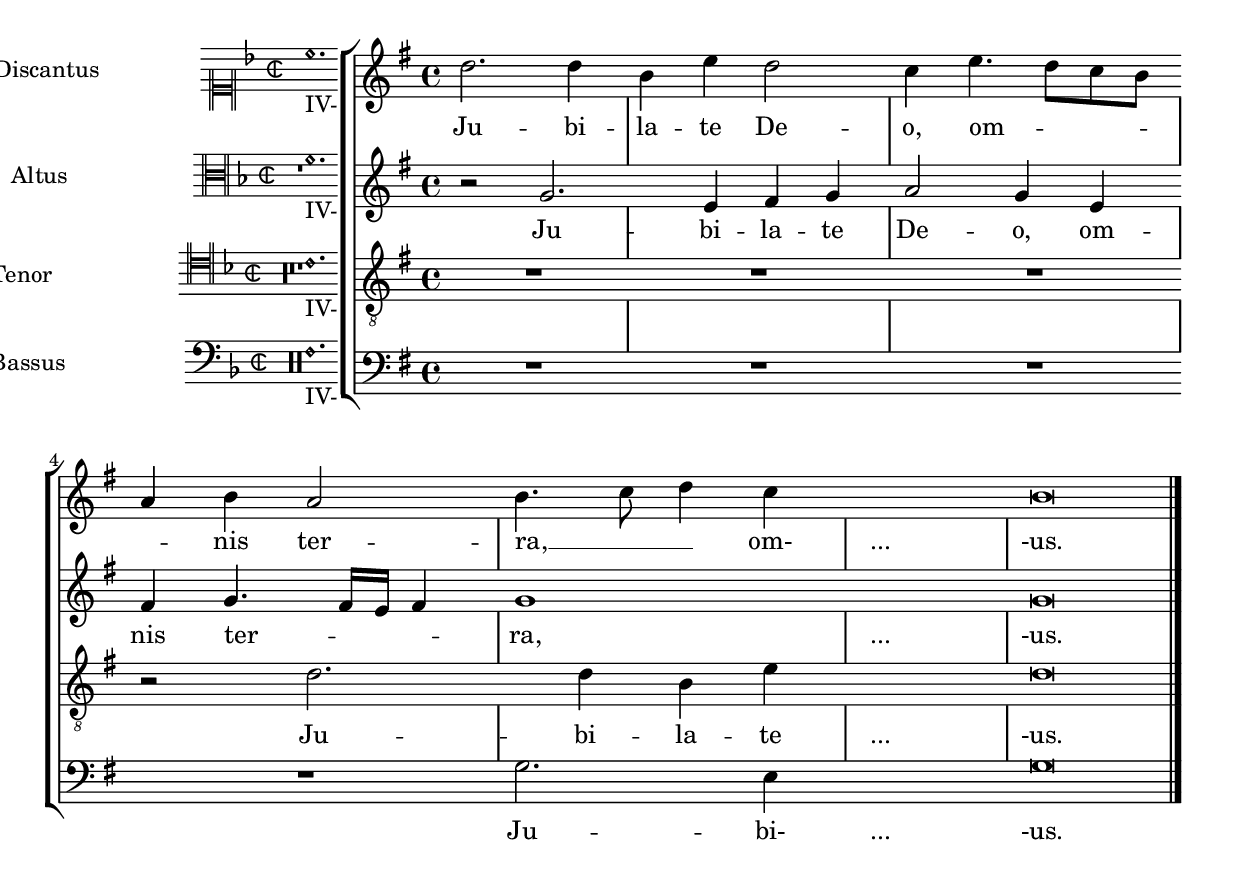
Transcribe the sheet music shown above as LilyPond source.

%% Do not edit this file; it is auto-generated from LSR http://lsr.dsi.unimi.it
%% This file is in the public domain.
%% Tags: ancient-notation, tweaks-and-overrides
\version "2.11.35"

\header { texidoc = "
As a workaround to get real incipits which are independent from the
main score these are included as a markup into the field normally used
for the instrument name. As for now lyrics can only be added as a
direct markup. It doesn't unfortunately conform with the spacing of the
main lyrics.
" }
% begin verbatim
global = {
  \set Score.skipBars = ##t
  \key g \major
  \time 4/4
  
  %make the staff lines invisible on staves
  \override Staff.BarLine #'transparent = ##t
  \skip 1*8 % the actual music

  % let finis bar go through all staves
  \override Staff.BarLine #'transparent = ##f

  % finis bar
  \bar "|."
}

  
discantusNotes = {
  \transpose c' c'' {
    \clef "treble"
    d'2. d'4 |
    b e' d'2 |
    c'4 e'4.( d'8 c' b |
    a4) b a2 |
    b4.( c'8 d'4) c'4 |
    \once \override NoteHead #'transparent = ##t c'1 |
    b\breve |
  }
}

discantusLyrics = \lyricmode {
  Ju -- bi -- |
  la -- te De -- |
  o, om --
  nis ter -- |
  ra, __ om- |
  "..." |
  -us. |
}

altusNotes = {
  \transpose c' c'' {
    \clef "treble"
    r2 g2. e4 fis g | % two bars
    a2 g4 e |
    fis g4.( fis16 e fis4) |
    g1 |
    \once \override NoteHead #'transparent = ##t g1 |
    g\breve |
  }
}

altusLyrics = \lyricmode {
  Ju -- bi -- la -- te | % two bars
  De -- o, om -- |
  nis ter -- ra, |
  "..." |
  -us. |
}

tenorNotes = {
  \transpose c' c' {
    \clef "treble_8"
    R1 |
    R1 |
    R1 |
    r2 d'2. d'4 b e' | % two bars
    \once \override NoteHead #'transparent = ##t e'1 |
    d'\breve |
  }
}

tenorLyrics = \lyricmode {
  Ju -- bi -- la -- te | % two bars
  "..." |
  -us. 
}

bassusNotes = {
  \transpose c' c' {
    \clef "bass"
    R1 |
    R1 |
    R1 |
    R1 |
    g2. e4 |
    \once \override NoteHead #'transparent = ##t e1 |
    g\breve |
  }
}

bassusLyrics = \lyricmode {
  Ju -- bi- |
  "..." |
  -us. 
}

incipitDiscantus = \markup{
	\score{
		{
		\set Staff.instrumentName="Discantus "
		\override NoteHead   #'style = #'neomensural
		\override Rest #'style = #'neomensural
		\override Staff.TimeSignature #'style = #'neomensural
		\cadenzaOn 
		\clef "neomensural-c1"
		\key f \major
		\time 2/2
	  	c''1._"IV-" s2  %two bars
	  	\skip 1*8 % eight bars
    	}
	\layout {
		\context {\Voice
			\remove Ligature_bracket_engraver
			\consists Mensural_ligature_engraver
		}
		line-width=4.5\cm 
	}
	}
}

incipitAltus = \markup{
	\score{
		{ 
		\set Staff.instrumentName="Altus "
		\override NoteHead   #'style = #'neomensural
		\override Rest #'style = #'neomensural
		\override Staff.TimeSignature #'style = #'neomensural
		\cadenzaOn 
		\clef "neomensural-c3"
		\key f \major
		\time 2/2
	  	r1        % one bar
        f'1._"IV-" s2   % two bars
        \skip 1*7 % seven bars
		}
	\layout {
		\context {\Voice
			\remove Ligature_bracket_engraver
			\consists Mensural_ligature_engraver
		}
		line-width=4.5\cm 
	}
	}
}

incipitTenor = \markup{
    \score{ {
    \set Staff.instrumentName = "Tenor  "
    \override NoteHead   #'style = #'neomensural
	\override Rest #'style = #'neomensural
	\override Staff.TimeSignature #'style = #'neomensural
	\cadenzaOn 
	\clef "neomensural-c4"
	\key f \major
	\time 2/2
    r\longa   % four bars
    r\breve   % two bars
    r1        % one bar
    c'1._"IV-" s2   % two bars
    \skip 1   % one bar
    }
    \layout {
		\context {\Voice
			\remove Ligature_bracket_engraver
			\consists Mensural_ligature_engraver
		}
		line-width=4.5\cm 
}
}
}

incipitBassus = \markup{
    \score{ {
    \set Staff.instrumentName = "Bassus  "
    \override NoteHead   #'style = #'neomensural
	\override Rest #'style = #'neomensural
	\override Staff.TimeSignature #'style = #'neomensural
	\cadenzaOn 
	\clef "bass"
	\key f \major
	\time 2/2
    % incipit
    r\maxima  % eight bars
    f1._"IV-" s2    % two bars
    }
    \layout {
		\context {\Voice
			\remove Ligature_bracket_engraver
			\consists Mensural_ligature_engraver
		}
		line-width=4.5\cm 
            }
     }
}

%StaffGroup is used instead of ChoirStaff to get bar lines between systems
\score {
  <<
  \new StaffGroup = choirStaff <<
    \new Voice =
      "discantusNotes" << \global 
      \set Staff.instrumentName=\incipitDiscantus   
      \discantusNotes >>
    \new Lyrics =
      "discantusLyrics" \lyricsto discantusNotes { \discantusLyrics }
      
    \new Voice =
      "altusNotes" << \global 
      \set Staff.instrumentName=\incipitAltus 
      \altusNotes >>
    \new Lyrics =
      "altusLyrics" \lyricsto altusNotes { \altusLyrics }
     
    \new Voice =
      "tenorNotes" << \global 
      \set Staff.instrumentName=\incipitTenor 
      \tenorNotes >>
    \new Lyrics =
      "tenorLyrics" \lyricsto tenorNotes { \tenorLyrics }
     
    \new Voice =
      "bassusNotes" << \global 
      \set Staff.instrumentName=\incipitBassus
      \bassusNotes >>
      >>
    \new Lyrics =
      "bassusLyrics" \lyricsto bassusNotes { \bassusLyrics } 
    %Keep the bass lyrics outside of the staff group to avoid bar lines
    %between the lyrics.
  >>
  
  \layout {
    \context {
      \Score

      % no bars in staves
      \override BarLine #'transparent = ##t
    }
    % the next three instructions keep the lyrics between the barlines
	\context { \Lyrics 
	   \consists "Bar_engraver" 
	   \override BarLine #'transparent = ##t } 
	\context { \StaffGroup \consists "Separating_line_group_engraver" }
    \context {
      \Voice

      % no slurs
      \override Slur #'transparent = ##t

      % Comment in the below "\remove" command to allow line
      % breaking also at those barlines where a note overlaps
      % into the next bar.  The command is commented out in this
      % short example score, but especially for large scores, you
      % will typically yield better line breaking and thus improve
      % overall spacing if you comment in the following command.
      %\remove "Forbid_line_break_engraver"
    }
    	indent=5\cm
  }
}
